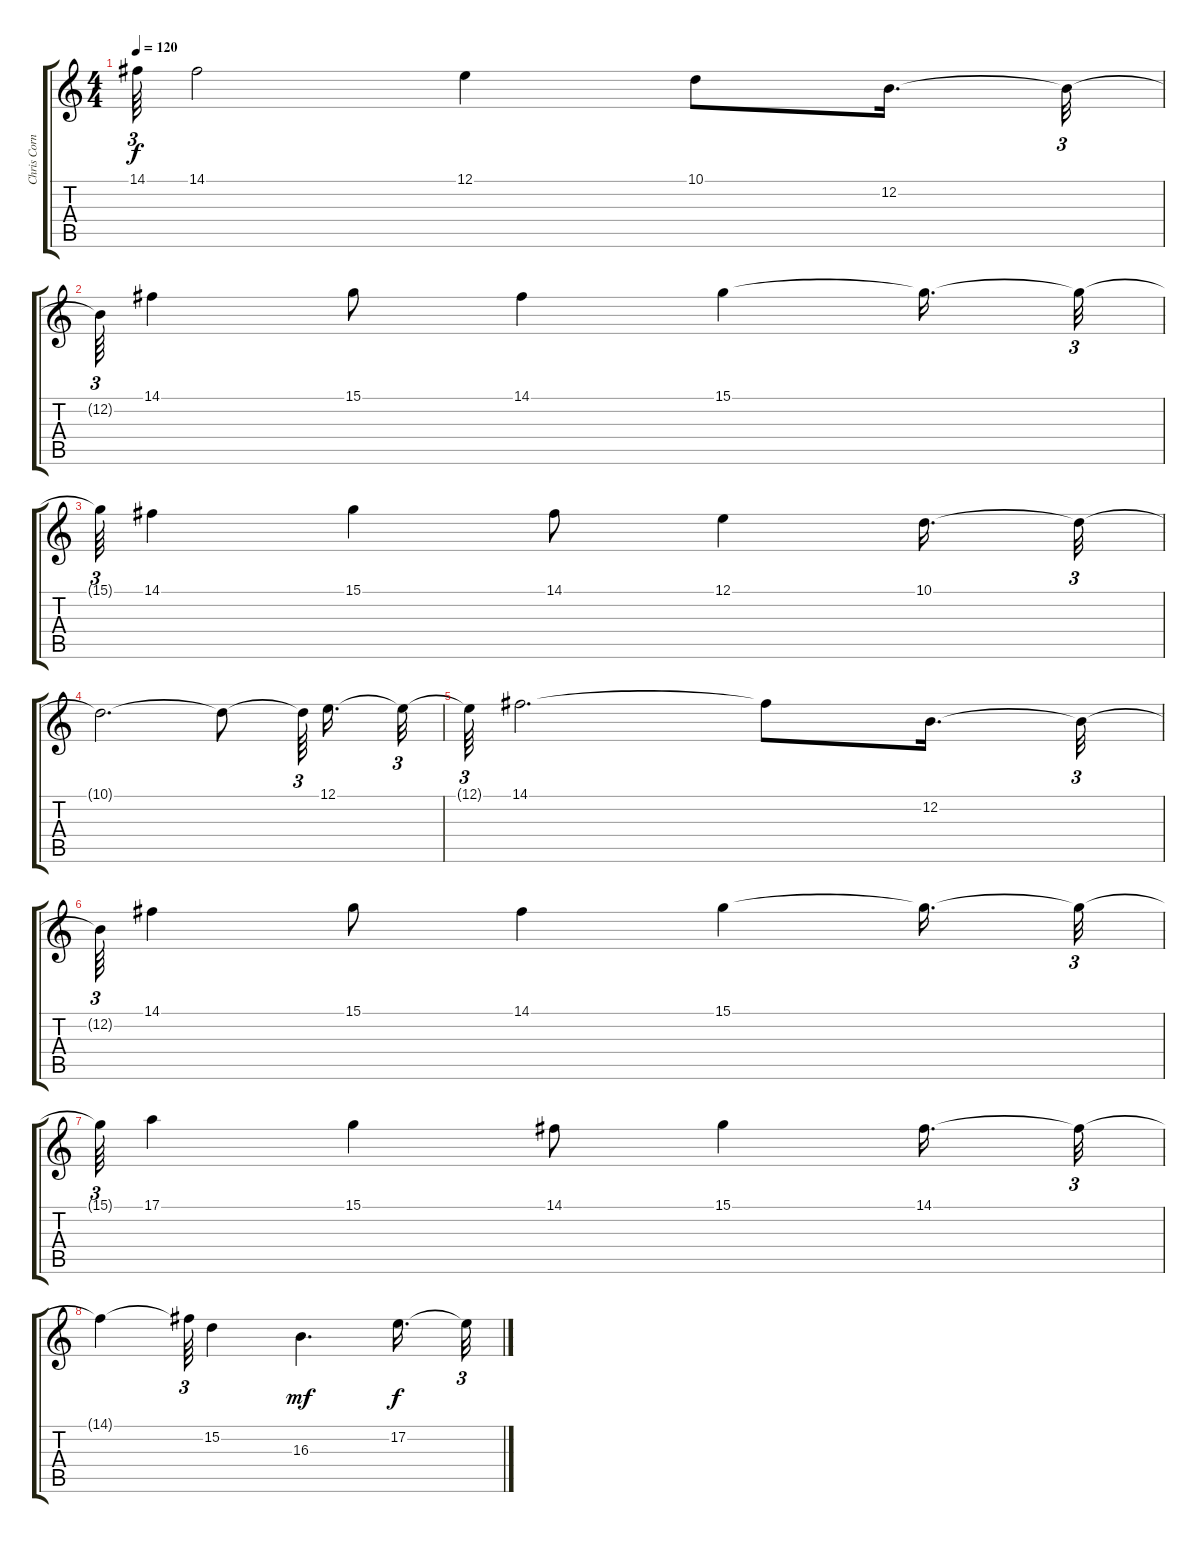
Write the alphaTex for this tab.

\track ("Chris Cornell" "Chris Corn") {instrument cello}
\staff {score tabs}
\tuning (E4 B3 G3 D3 A2 E2) {hide}
\ts (4 4)
\tempo 120
\clef g2
\ks c
14.1{t}.64{tu (3 2) dy f} 14.1.2 12.1.4 10.1.8 12.2.16{d} 12.2{t}.32{tu (3 2)} |
12.2{t}.64{tu (3 2)} 14.1.4 15.1.8 14.1.4 15.1.4 15.1{t}.16{d} 15.1{t}.32{tu (3 2)} |
15.1{t}.64{tu (3 2)} 14.1.4 15.1.4 14.1.8 12.1.4 10.1.16{d} 10.1{t}.32{tu (3 2)} |
10.1{t}.2{d} 10.1{t}.8 10.1{t}.64{tu (3 2) beam splitsecondary} 12.1.16{d} 12.1{t}.32{tu (3 2)} |
12.1{t}.64{tu (3 2)} 14.1.2{d} 14.1{t}.8 12.2.16{d} 12.2{t}.32{tu (3 2)} |
12.2{t}.64{tu (3 2)} 14.1.4 15.1.8 14.1.4 15.1.4 15.1{t}.16{d} 15.1{t}.32{tu (3 2)} |
15.1{t}.64{tu (3 2)} 17.1.4 15.1.4 14.1.8 15.1.4 14.1.16{d} 14.1{t}.32{tu (3 2)} |
14.1{t}.4 14.1{t}.64{tu (3 2)} 15.2.4 16.3.4{d dy mf} 17.2.16{d dy f} 17.2{t}.32{tu (3 2)}
